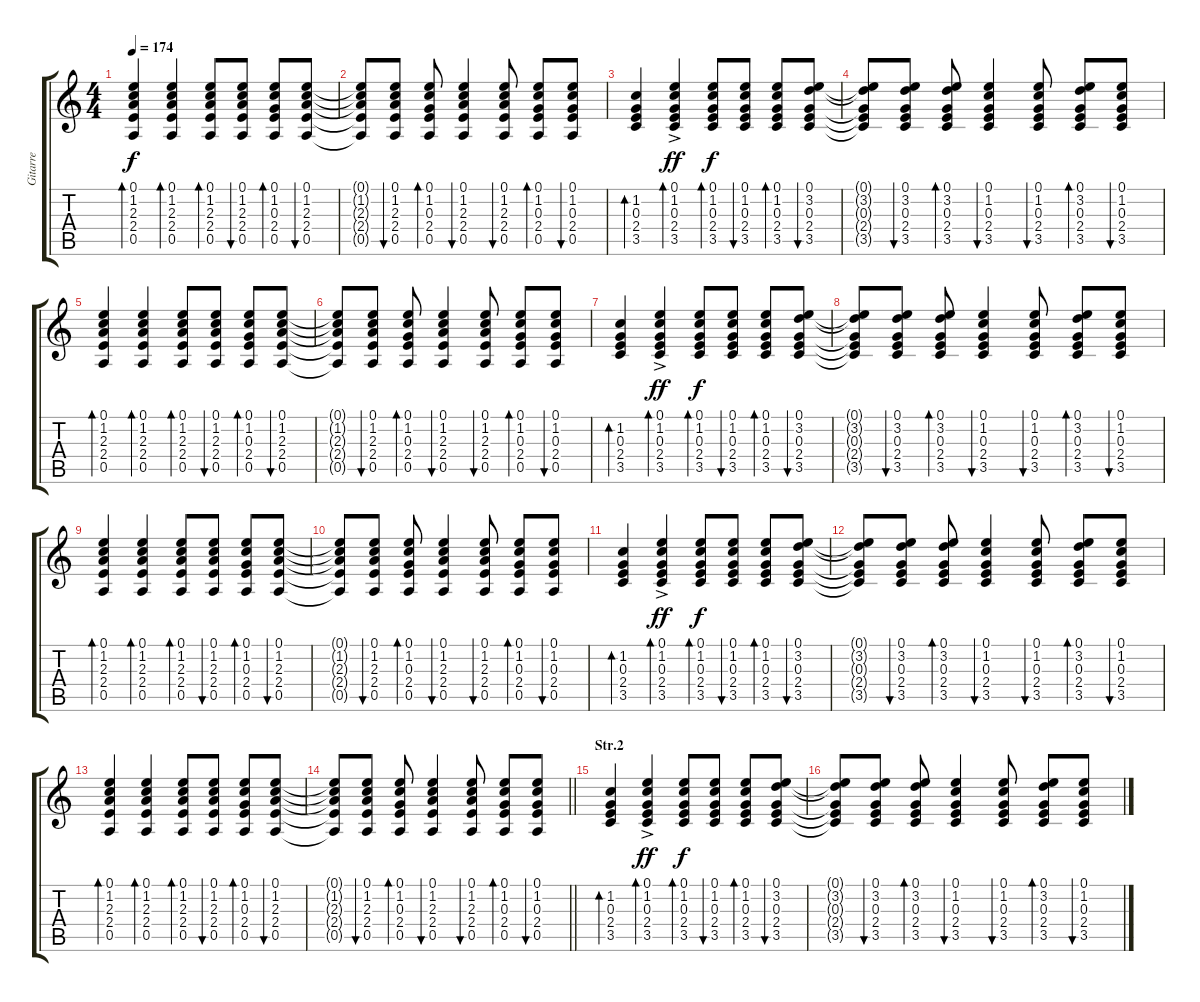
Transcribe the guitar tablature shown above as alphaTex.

\track ("Gitarre" "Gitarre") {instrument acousticguitarnylon}
\staff {score tabs}
\tuning (E4 B3 G3 D3 A2 E2) {hide}
\ts (4 4)
\tempo 174
\clef g2
\ks c
(0.1 1.2 2.3 2.4 0.5).4{bd 30 dy f} (0.1 1.2 2.3 2.4 0.5).4{bd 30} (0.1 1.2 2.3 2.4 0.5).8{bd 30} (0.1 1.2 2.3 2.4 0.5).8{bu 30} (0.1 1.2 0.3 2.4 0.5).8{bd 30} (0.1 1.2 2.3 2.4 0.5).8{bu 30} |
(0.1{t} 1.2{t} 2.3{t} 2.4{t} 0.5{t}).8 (0.1 1.2 2.3 2.4 0.5).8{bu 30} (0.1 1.2 0.3 2.4 0.5).8{bd 30} (0.1 1.2 2.3 2.4 0.5).4{bu 30} (0.1 1.2 2.3 2.4 0.5).8{bu 30} (0.1 1.2 0.3 2.4 0.5).8{bd 30} (0.1 1.2 0.3 2.4 0.5).8{bu 30} |
(1.2 0.3 2.4 3.5).4{bd 30} (0.1{ac} 1.2{ac} 0.3{ac} 2.4{ac} 3.5{ac}).4{bd 30 dy ff} (0.1 1.2 0.3 2.4 3.5).8{bd 30 dy f} (0.1 1.2 0.3 2.4 3.5).8{bu 30} (0.1 1.2 0.3 2.4 3.5).8{bd 30} (0.1 3.2 0.3 2.4 3.5).8{bu 30} |
(0.1{t} 3.2{t} 0.3{t} 2.4{t} 3.5{t}).8 (0.1 3.2 0.3 2.4 3.5).8{bu 30} (0.1 3.2 0.3 2.4 3.5).8{bd 30} (0.1 1.2 0.3 2.4 3.5).4{bu 30} (0.1 1.2 0.3 2.4 3.5).8{bu 30} (0.1 3.2 0.3 2.4 3.5).8{bd 30} (0.1 1.2 0.3 2.4 3.5).8{bu 30} |
(0.1 1.2 2.3 2.4 0.5).4{bd 30} (0.1 1.2 2.3 2.4 0.5).4{bd 30} (0.1 1.2 2.3 2.4 0.5).8{bd 30} (0.1 1.2 2.3 2.4 0.5).8{bu 30} (0.1 1.2 0.3 2.4 0.5).8{bd 30} (0.1 1.2 2.3 2.4 0.5).8{bu 30} |
(0.1{t} 1.2{t} 2.3{t} 2.4{t} 0.5{t}).8 (0.1 1.2 2.3 2.4 0.5).8{bu 30} (0.1 1.2 0.3 2.4 0.5).8{bd 30} (0.1 1.2 2.3 2.4 0.5).4{bu 30} (0.1 1.2 2.3 2.4 0.5).8{bu 30} (0.1 1.2 0.3 2.4 0.5).8{bd 30} (0.1 1.2 0.3 2.4 0.5).8{bu 30} |
(1.2 0.3 2.4 3.5).4{bd 30} (0.1{ac} 1.2{ac} 0.3{ac} 2.4{ac} 3.5{ac}).4{bd 30 dy ff} (0.1 1.2 0.3 2.4 3.5).8{bd 30 dy f} (0.1 1.2 0.3 2.4 3.5).8{bu 30} (0.1 1.2 0.3 2.4 3.5).8{bd 30} (0.1 3.2 0.3 2.4 3.5).8{bu 30} |
(0.1{t} 3.2{t} 0.3{t} 2.4{t} 3.5{t}).8 (0.1 3.2 0.3 2.4 3.5).8{bu 30} (0.1 3.2 0.3 2.4 3.5).8{bd 30} (0.1 1.2 0.3 2.4 3.5).4{bu 30} (0.1 1.2 0.3 2.4 3.5).8{bu 30} (0.1 3.2 0.3 2.4 3.5).8{bd 30} (0.1 1.2 0.3 2.4 3.5).8{bu 30} |
(0.1 1.2 2.3 2.4 0.5).4{bd 30} (0.1 1.2 2.3 2.4 0.5).4{bd 30} (0.1 1.2 2.3 2.4 0.5).8{bd 30} (0.1 1.2 2.3 2.4 0.5).8{bu 30} (0.1 1.2 0.3 2.4 0.5).8{bd 30} (0.1 1.2 2.3 2.4 0.5).8{bu 30} |
(0.1{t} 1.2{t} 2.3{t} 2.4{t} 0.5{t}).8 (0.1 1.2 2.3 2.4 0.5).8{bu 30} (0.1 1.2 0.3 2.4 0.5).8{bd 30} (0.1 1.2 2.3 2.4 0.5).4{bu 30} (0.1 1.2 2.3 2.4 0.5).8{bu 30} (0.1 1.2 0.3 2.4 0.5).8{bd 30} (0.1 1.2 0.3 2.4 0.5).8{bu 30} |
(1.2 0.3 2.4 3.5).4{bd 30} (0.1{ac} 1.2{ac} 0.3{ac} 2.4{ac} 3.5{ac}).4{bd 30 dy ff} (0.1 1.2 0.3 2.4 3.5).8{bd 30 dy f} (0.1 1.2 0.3 2.4 3.5).8{bu 30} (0.1 1.2 0.3 2.4 3.5).8{bd 30} (0.1 3.2 0.3 2.4 3.5).8{bu 30} |
(0.1{t} 3.2{t} 0.3{t} 2.4{t} 3.5{t}).8 (0.1 3.2 0.3 2.4 3.5).8{bu 30} (0.1 3.2 0.3 2.4 3.5).8{bd 30} (0.1 1.2 0.3 2.4 3.5).4{bu 30} (0.1 1.2 0.3 2.4 3.5).8{bu 30} (0.1 3.2 0.3 2.4 3.5).8{bd 30} (0.1 1.2 0.3 2.4 3.5).8{bu 30} |
(0.1 1.2 2.3 2.4 0.5).4{bd 30} (0.1 1.2 2.3 2.4 0.5).4{bd 30} (0.1 1.2 2.3 2.4 0.5).8{bd 30} (0.1 1.2 2.3 2.4 0.5).8{bu 30} (0.1 1.2 0.3 2.4 0.5).8{bd 30} (0.1 1.2 2.3 2.4 0.5).8{bu 30} |
\barLineRight lightlight
(0.1{t} 1.2{t} 2.3{t} 2.4{t} 0.5{t}).8 (0.1 1.2 2.3 2.4 0.5).8{bu 30} (0.1 1.2 0.3 2.4 0.5).8{bd 30} (0.1 1.2 2.3 2.4 0.5).4{bu 30} (0.1 1.2 2.3 2.4 0.5).8{bu 30} (0.1 1.2 0.3 2.4 0.5).8{bd 30} (0.1 1.2 0.3 2.4 0.5).8{bu 30} |
\section ("" "Str.2")
(1.2 0.3 2.4 3.5).4{bd 30} (0.1{ac} 1.2{ac} 0.3{ac} 2.4{ac} 3.5{ac}).4{bd 30 dy ff} (0.1 1.2 0.3 2.4 3.5).8{bd 30 dy f} (0.1 1.2 0.3 2.4 3.5).8{bu 30} (0.1 1.2 0.3 2.4 3.5).8{bd 30} (0.1 3.2 0.3 2.4 3.5).8{bu 30} |
(0.1{t} 3.2{t} 0.3{t} 2.4{t} 3.5{t}).8 (0.1 3.2 0.3 2.4 3.5).8{bu 30} (0.1 3.2 0.3 2.4 3.5).8{bd 30} (0.1 1.2 0.3 2.4 3.5).4{bu 30} (0.1 1.2 0.3 2.4 3.5).8{bu 30} (0.1 3.2 0.3 2.4 3.5).8{bd 30} (0.1 1.2 0.3 2.4 3.5).8{bu 30}
